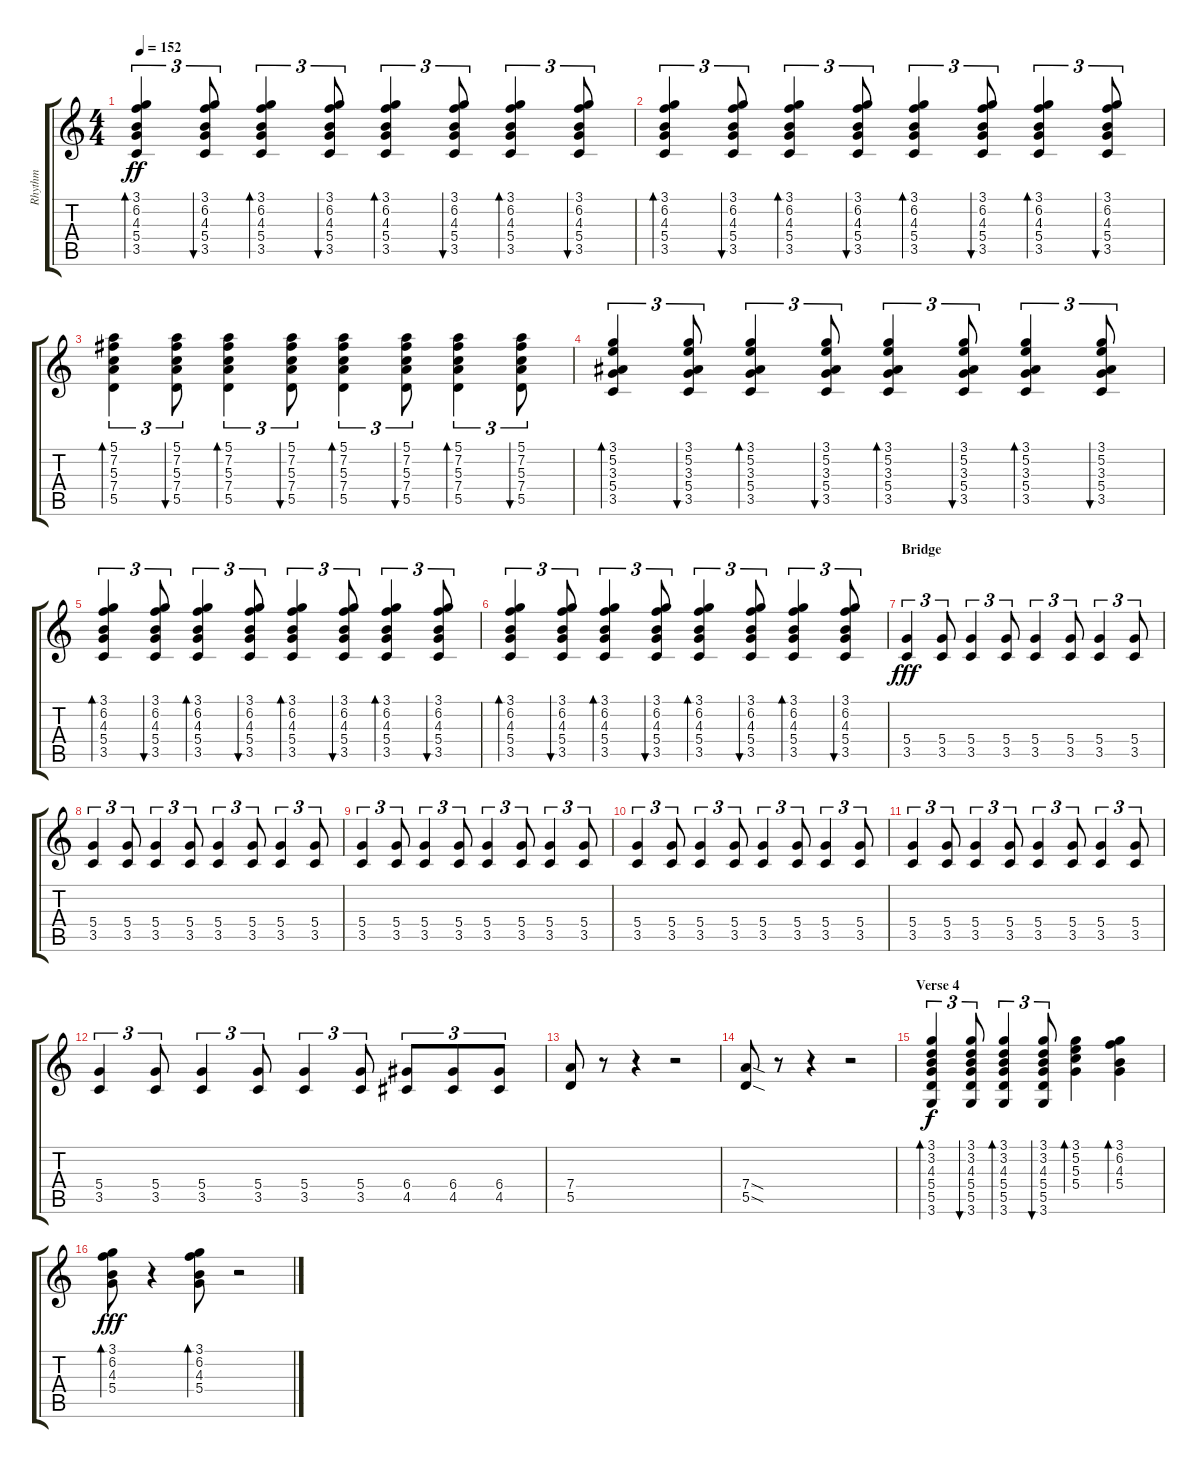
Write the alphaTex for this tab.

\track ("Rhythm" "Rhythm") {instrument electricguitarclean}
\staff {score tabs}
\tuning (E4 B3 G3 D3 A2 E2) {hide}
\ts (4 4)
\tempo 152
\clef g2
\ks c
(3.1 6.2 4.3 5.4 3.5).4{tu (3 2) bd 60 dy ff} (3.1 6.2 4.3 5.4 3.5).8{tu (3 2) bu 60} (3.1 6.2 4.3 5.4 3.5).4{tu (3 2) bd 60} (3.1 6.2 4.3 5.4 3.5).8{tu (3 2) bu 60} (3.1 6.2 4.3 5.4 3.5).4{tu (3 2) bd 60} (3.1 6.2 4.3 5.4 3.5).8{tu (3 2) bu 60} (3.1 6.2 4.3 5.4 3.5).4{tu (3 2) bd 60} (3.1 6.2 4.3 5.4 3.5).8{tu (3 2) bu 60} |
(3.1 6.2 4.3 5.4 3.5).4{tu (3 2) bd 60} (3.1 6.2 4.3 5.4 3.5).8{tu (3 2) bu 60} (3.1 6.2 4.3 5.4 3.5).4{tu (3 2) bd 60} (3.1 6.2 4.3 5.4 3.5).8{tu (3 2) bu 60} (3.1 6.2 4.3 5.4 3.5).4{tu (3 2) bd 60} (3.1 6.2 4.3 5.4 3.5).8{tu (3 2) bu 60} (3.1 6.2 4.3 5.4 3.5).4{tu (3 2) bd 60} (3.1 6.2 4.3 5.4 3.5).8{tu (3 2) bu 60} |
(5.1 7.2 5.3 7.4 5.5).4{tu (3 2) bd 60} (5.1 7.2 5.3 7.4 5.5).8{tu (3 2) bu 60} (5.1 7.2 5.3 7.4 5.5).4{tu (3 2) bd 60} (5.1 7.2 5.3 7.4 5.5).8{tu (3 2) bu 60} (5.1 7.2 5.3 7.4 5.5).4{tu (3 2) bd 60} (5.1 7.2 5.3 7.4 5.5).8{tu (3 2) bu 60} (5.1 7.2 5.3 7.4 5.5).4{tu (3 2) bd 60} (5.1 7.2 5.3 7.4 5.5).8{tu (3 2) bu 60} |
(3.1 5.2 3.3 5.4 3.5).4{tu (3 2) bd 60} (3.1 5.2 3.3 5.4 3.5).8{tu (3 2) bu 60} (3.1 5.2 3.3 5.4 3.5).4{tu (3 2) bd 60} (3.1 5.2 3.3 5.4 3.5).8{tu (3 2) bu 60} (3.1 5.2 3.3 5.4 3.5).4{tu (3 2) bd 60} (3.1 5.2 3.3 5.4 3.5).8{tu (3 2) bu 60} (3.1 5.2 3.3 5.4 3.5).4{tu (3 2) bd 60} (3.1 5.2 3.3 5.4 3.5).8{tu (3 2) bu 60} |
(3.1 6.2 4.3 5.4 3.5).4{tu (3 2) bd 60} (3.1 6.2 4.3 5.4 3.5).8{tu (3 2) bu 60} (3.1 6.2 4.3 5.4 3.5).4{tu (3 2) bd 60} (3.1 6.2 4.3 5.4 3.5).8{tu (3 2) bu 60} (3.1 6.2 4.3 5.4 3.5).4{tu (3 2) bd 60} (3.1 6.2 4.3 5.4 3.5).8{tu (3 2) bu 60} (3.1 6.2 4.3 5.4 3.5).4{tu (3 2) bd 60} (3.1 6.2 4.3 5.4 3.5).8{tu (3 2) bu 60} |
(3.1 6.2 4.3 5.4 3.5).4{tu (3 2) bd 60} (3.1 6.2 4.3 5.4 3.5).8{tu (3 2) bu 60} (3.1 6.2 4.3 5.4 3.5).4{tu (3 2) bd 60} (3.1 6.2 4.3 5.4 3.5).8{tu (3 2) bu 60} (3.1 6.2 4.3 5.4 3.5).4{tu (3 2) bd 60} (3.1 6.2 4.3 5.4 3.5).8{tu (3 2) bu 60} (3.1 6.2 4.3 5.4 3.5).4{tu (3 2) bd 60} (3.1 6.2 4.3 5.4 3.5).8{tu (3 2) bu 60} |
\section ("" "Bridge")
(5.4 3.5).4{tu (3 2) dy fff} (5.4 3.5).8{tu (3 2)} (5.4 3.5).4{tu (3 2)} (5.4 3.5).8{tu (3 2)} (5.4 3.5).4{tu (3 2)} (5.4 3.5).8{tu (3 2)} (5.4 3.5).4{tu (3 2)} (5.4 3.5).8{tu (3 2)} |
(5.4 3.5).4{tu (3 2)} (5.4 3.5).8{tu (3 2)} (5.4 3.5).4{tu (3 2)} (5.4 3.5).8{tu (3 2)} (5.4 3.5).4{tu (3 2)} (5.4 3.5).8{tu (3 2)} (5.4 3.5).4{tu (3 2)} (5.4 3.5).8{tu (3 2)} |
(5.4 3.5).4{tu (3 2)} (5.4 3.5).8{tu (3 2)} (5.4 3.5).4{tu (3 2)} (5.4 3.5).8{tu (3 2)} (5.4 3.5).4{tu (3 2)} (5.4 3.5).8{tu (3 2)} (5.4 3.5).4{tu (3 2)} (5.4 3.5).8{tu (3 2)} |
(5.4 3.5).4{tu (3 2)} (5.4 3.5).8{tu (3 2)} (5.4 3.5).4{tu (3 2)} (5.4 3.5).8{tu (3 2)} (5.4 3.5).4{tu (3 2)} (5.4 3.5).8{tu (3 2)} (5.4 3.5).4{tu (3 2)} (5.4 3.5).8{tu (3 2)} |
(5.4 3.5).4{tu (3 2)} (5.4 3.5).8{tu (3 2)} (5.4 3.5).4{tu (3 2)} (5.4 3.5).8{tu (3 2)} (5.4 3.5).4{tu (3 2)} (5.4 3.5).8{tu (3 2)} (5.4 3.5).4{tu (3 2)} (5.4 3.5).8{tu (3 2)} |
(5.4 3.5).4{tu (3 2)} (5.4 3.5).8{tu (3 2)} (5.4 3.5).4{tu (3 2)} (5.4 3.5).8{tu (3 2)} (5.4 3.5).4{tu (3 2)} (5.4 3.5).8{tu (3 2)} (6.4 4.5).8{tu (3 2)} (6.4 4.5).8{tu (3 2)} (6.4 4.5).8{tu (3 2)} |
(7.4 5.5).8 r.8 r.4 r.2 |
(7.4{sod} 5.5{sod}).8 r.8 r.4 r.2 |
\section ("" "Verse 4")
(3.1 3.2 4.3 5.4 5.5 3.6).4{tu (3 2) bd 60 dy f} (3.1 3.2 4.3 5.4 5.5 3.6).8{tu (3 2) bu 60} (3.1 3.2 4.3 5.4 5.5 3.6).4{tu (3 2) bd 60} (3.1 3.2 4.3 5.4 5.5 3.6).8{tu (3 2) bu 60} (3.1 5.2 5.3 5.4).4{bd 60} (3.1 6.2 4.3 5.4).4{bd 60} |
(3.1 6.2 4.3 5.4).8{bd 60 dy fff} r.4 (3.1 6.2 4.3 5.4).8{bd 60} r.2
